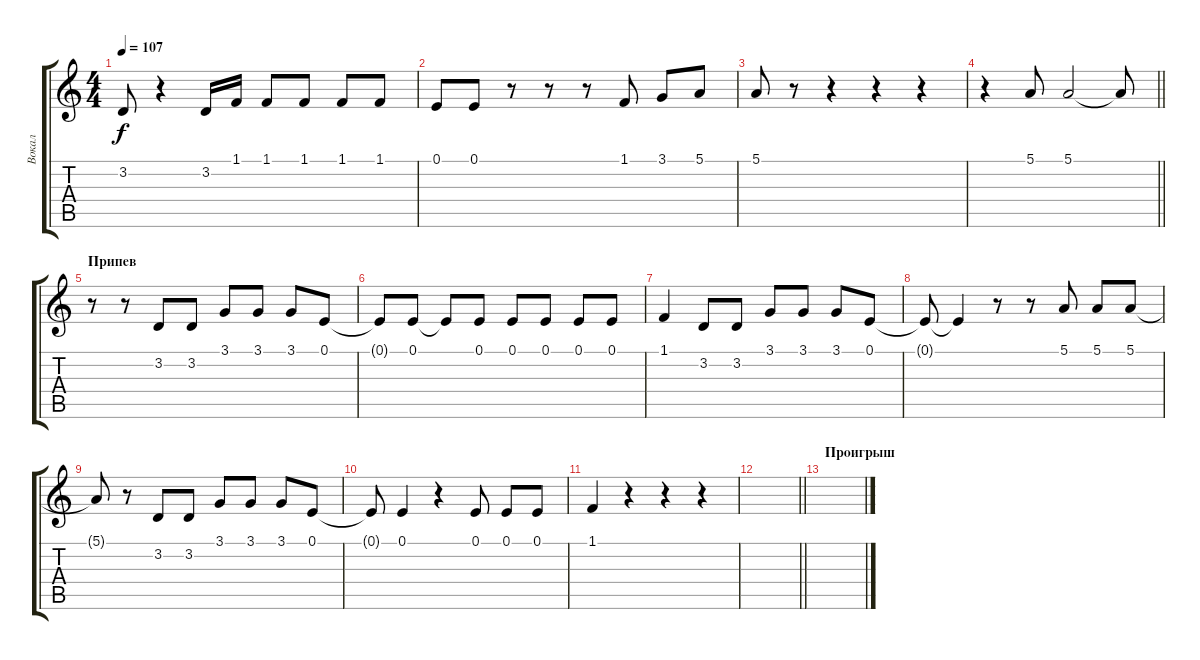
\track ("Вокал" "Вокал") {instrument flute}
\staff {score tabs}
\tuning (E4 B3 G3 D3 A2 E2) {hide}
\ts (4 4)
\tempo 107
\clef g2
\ks c
3.2.8{dy f} r.4 3.2.16 1.1.16 1.1.8 1.1.8 1.1.8 1.1.8 |
0.1.8 0.1.8 r.8 r.8 r.8 1.1.8 3.1.8 5.1.8 |
5.1.8 r.8 r.4 r.4 r.4 |
\barLineRight lightlight
r.4 5.1.8 5.1.2 5.1{t}.8 |
\section ("" "Припев")
r.8 r.8 3.2.8 3.2.8 3.1.8 3.1.8 3.1.8 0.1.8 |
0.1{t}.8 0.1.8 0.1{t}.8 0.1.8 0.1.8 0.1.8 0.1.8 0.1.8 |
1.1.4 3.2.8 3.2.8 3.1.8 3.1.8 3.1.8 0.1.8 |
0.1{t}.8 0.1{t}.4 r.8 r.8 5.1.8 5.1.8 5.1.8 |
5.1{t}.8 r.8 3.2.8 3.2.8 3.1.8 3.1.8 3.1.8 0.1.8 |
0.1{t}.8 0.1.4 r.4 0.1.8 0.1.8 0.1.8 |
1.1.4 r.4 r.4 r.4 |
\barLineRight lightlight
|
\section ("" "Проигрыш")
